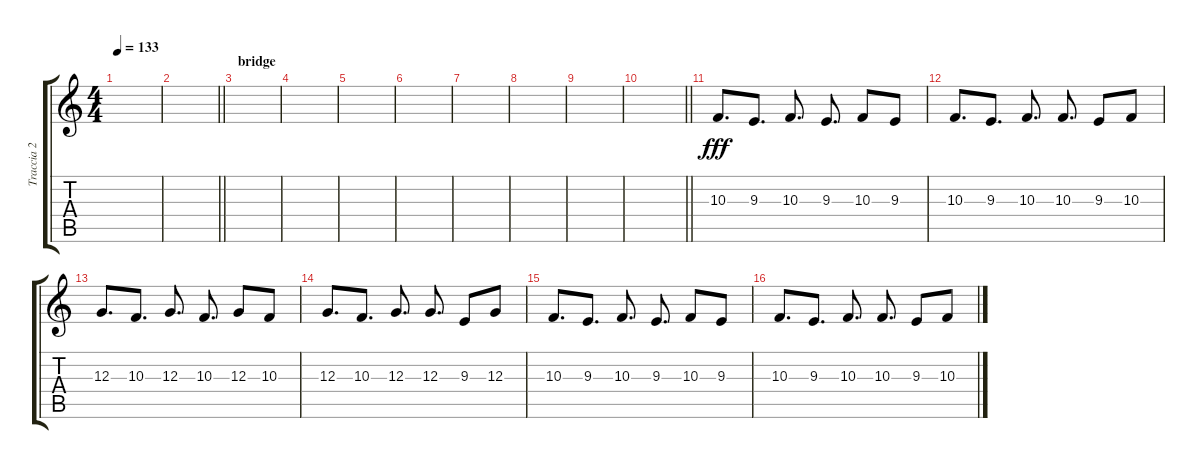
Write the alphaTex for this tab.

\track ("Traccia 2" "Traccia 2") {instrument lead1square}
\staff {score tabs}
\tuning (E4 B3 G3 D3 A2 E2) {hide}
\ts (4 4)
\tempo 133
\clef g2
\ks c
|
\barLineRight lightlight
|
\section ("" "bridge")
|
|
|
|
|
|
|
\barLineRight lightlight
|
10.3.8{d dy fff} 9.3.8{d} 10.3.8{d} 9.3.8{d} 10.3.8 9.3.8 |
10.3.8{d} 9.3.8{d} 10.3.8{d} 10.3.8{d} 9.3.8 10.3.8 |
12.3.8{d} 10.3.8{d} 12.3.8{d} 10.3.8{d} 12.3.8 10.3.8 |
12.3.8{d} 10.3.8{d} 12.3.8{d} 12.3.8{d} 9.3.8 12.3.8 |
10.3.8{d} 9.3.8{d} 10.3.8{d} 9.3.8{d} 10.3.8 9.3.8 |
10.3.8{d} 9.3.8{d} 10.3.8{d} 10.3.8{d} 9.3.8 10.3.8
